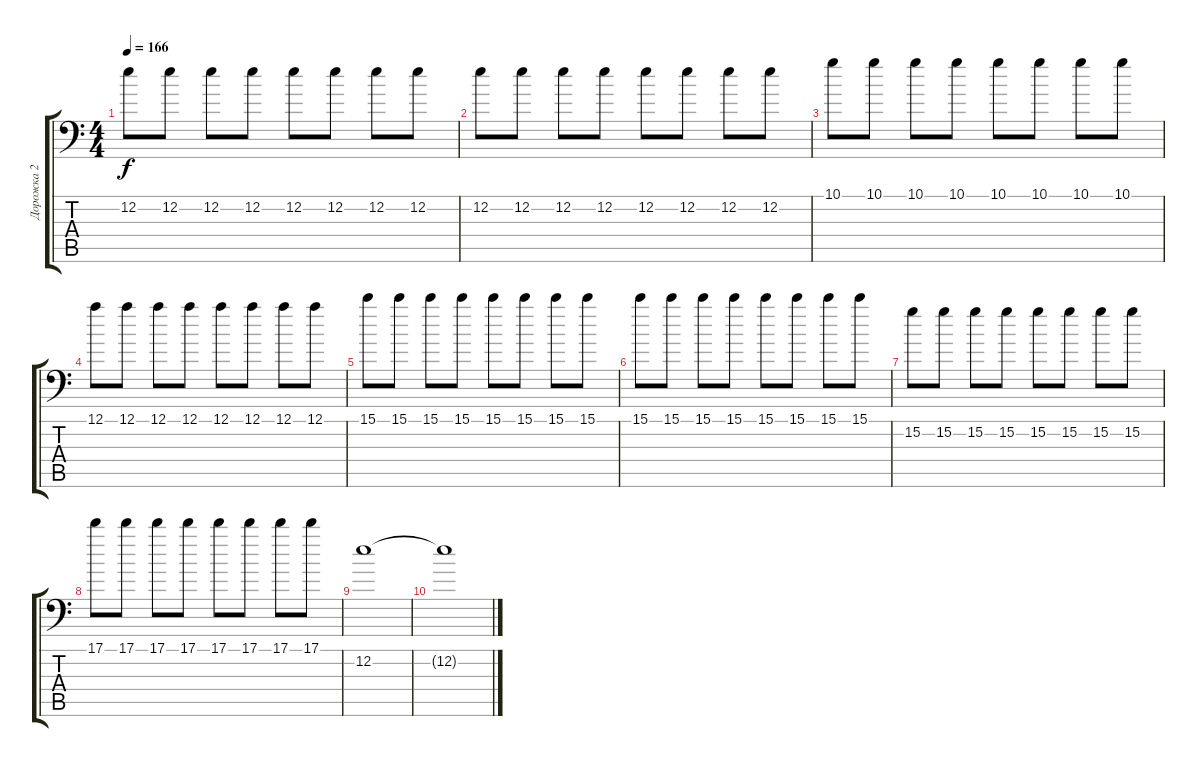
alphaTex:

\track ("Дорожка 2" "Дорожка 2") {instrument overdrivenguitar}
\staff {score tabs}
\tuning (A3 E3 C3 G2 D2 A1) {hide}
\ts (4 4)
\tempo 166
\clef f4
\ks c
12.2.8{dy f} 12.2.8 12.2.8 12.2.8 12.2.8 12.2.8 12.2.8 12.2.8 |
12.2.8 12.2.8 12.2.8 12.2.8 12.2.8 12.2.8 12.2.8 12.2.8 |
10.1.8 10.1.8 10.1.8 10.1.8 10.1.8 10.1.8 10.1.8 10.1.8 |
12.1.8 12.1.8 12.1.8 12.1.8 12.1.8 12.1.8 12.1.8 12.1.8 |
15.1.8 15.1.8 15.1.8 15.1.8 15.1.8 15.1.8 15.1.8 15.1.8 |
15.1.8 15.1.8 15.1.8 15.1.8 15.1.8 15.1.8 15.1.8 15.1.8 |
15.2.8 15.2.8 15.2.8 15.2.8 15.2.8 15.2.8 15.2.8 15.2.8 |
17.1.8 17.1.8 17.1.8 17.1.8 17.1.8 17.1.8 17.1.8 17.1.8 |
12.2.1 |
12.2{t}.1
